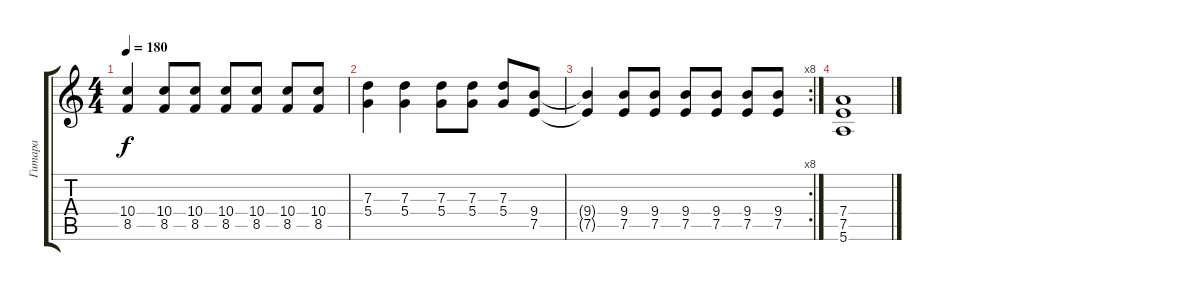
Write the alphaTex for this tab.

\track ("Гитара" "Гитара") {instrument distortionguitar}
\staff {score tabs}
\tuning (E4 B3 G3 D3 A2 E2) {hide}
\ts (4 4)
\tempo 180
\clef g2
\ks c
(10.4{t} 8.5{t}).4{dy f} (10.4 8.5).8 (10.4 8.5).8 (10.4 8.5).8 (10.4 8.5).8 (10.4 8.5).8 (10.4 8.5).8 |
(7.3 5.4).4 (7.3 5.4).4 (7.3 5.4).8 (7.3 5.4).8 (7.3 5.4).8 (9.4 7.5).8 |
\rc 8
(9.4{t} 7.5{t}).4 (9.4 7.5).8 (9.4 7.5).8 (9.4 7.5).8 (9.4 7.5).8 (9.4 7.5).8 (9.4 7.5).8 |
(7.4 7.5 5.6).1
